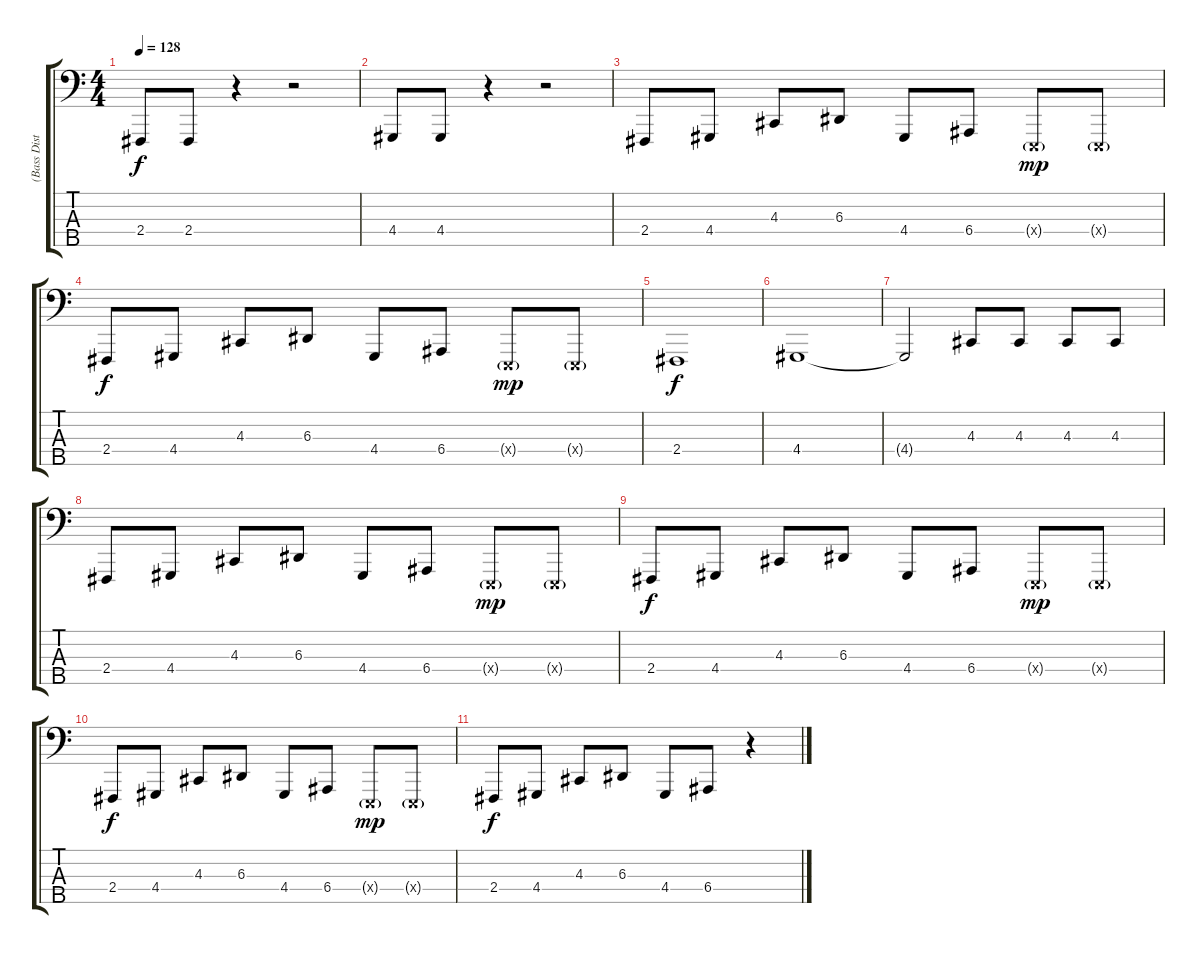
\track ("(Bass Disto / Easier way to play)" "(Bass Dist") {instrument lead8bassandlead}
\staff {score tabs}
\tuning (G2 D2 A1 E1 B0) {hide}
\ts (4 4)
\tempo 128
\clef f4
\ks c
2.4.8{dy f} 2.4.8 r.4 r.2 |
4.4.8 4.4.8 r.4 r.2 |
2.4.8 4.4.8 4.3.8 6.3.8 4.4.8 6.4.8 0.4{g x}.8{dy mp} 0.4{g x}.8 |
2.4.8{dy f} 4.4.8 4.3.8 6.3.8 4.4.8 6.4.8 0.4{g x}.8{dy mp} 0.4{g x}.8 |
2.4.1{dy f} |
4.4.1 |
4.4{t}.2 4.3.8 4.3.8 4.3.8 4.3.8 |
2.4.8 4.4.8 4.3.8 6.3.8 4.4.8 6.4.8 0.4{g x}.8{dy mp} 0.4{g x}.8 |
2.4.8{dy f} 4.4.8 4.3.8 6.3.8 4.4.8 6.4.8 0.4{g x}.8{dy mp} 0.4{g x}.8 |
2.4.8{dy f} 4.4.8 4.3.8 6.3.8 4.4.8 6.4.8 0.4{g x}.8{dy mp} 0.4{g x}.8 |
2.4.8{dy f} 4.4.8 4.3.8 6.3.8 4.4.8 6.4.8 r.4
